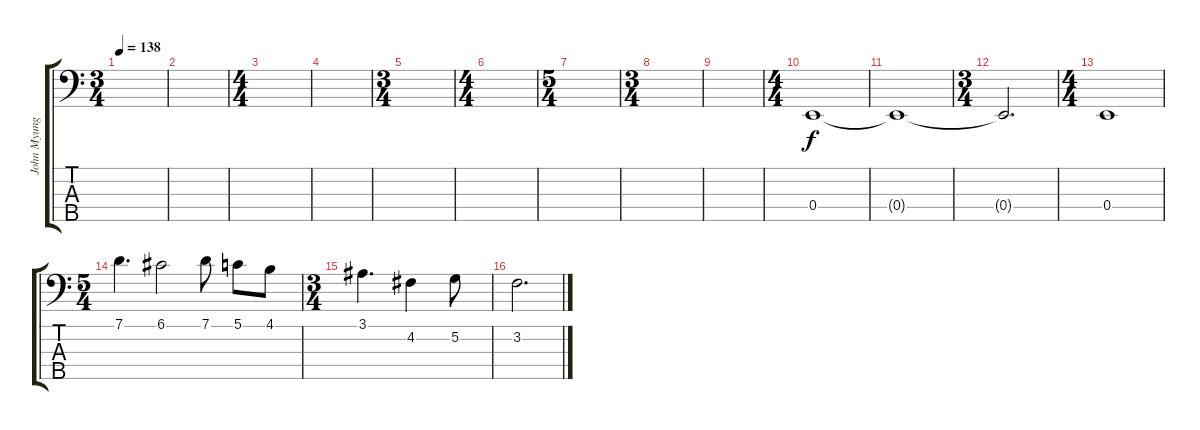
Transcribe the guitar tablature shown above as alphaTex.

\track ("John Myung" "John Myung") {instrument electricbassfinger}
\staff {score tabs}
\tuning (G2 D2 A1 E1 B0) {hide}
\ts (3 4)
\tempo 138
\clef f4
\ks c
|
|
\ts (4 4)
|
|
\ts (3 4)
|
\ts (4 4)
|
\ts (5 4)
|
\ts (3 4)
|
|
\ts (4 4)
0.4.1 |
0.4{t}.1 |
\ts (3 4)
0.4{t}.2{d} |
\ts (4 4)
0.4.1 |
\ts (5 4)
7.1.4{d} 6.1.2 7.1.8 5.1.8 4.1.8 |
\ts (3 4)
3.1.4{d} 4.2.4 5.2.8 |
3.2.2{d}
